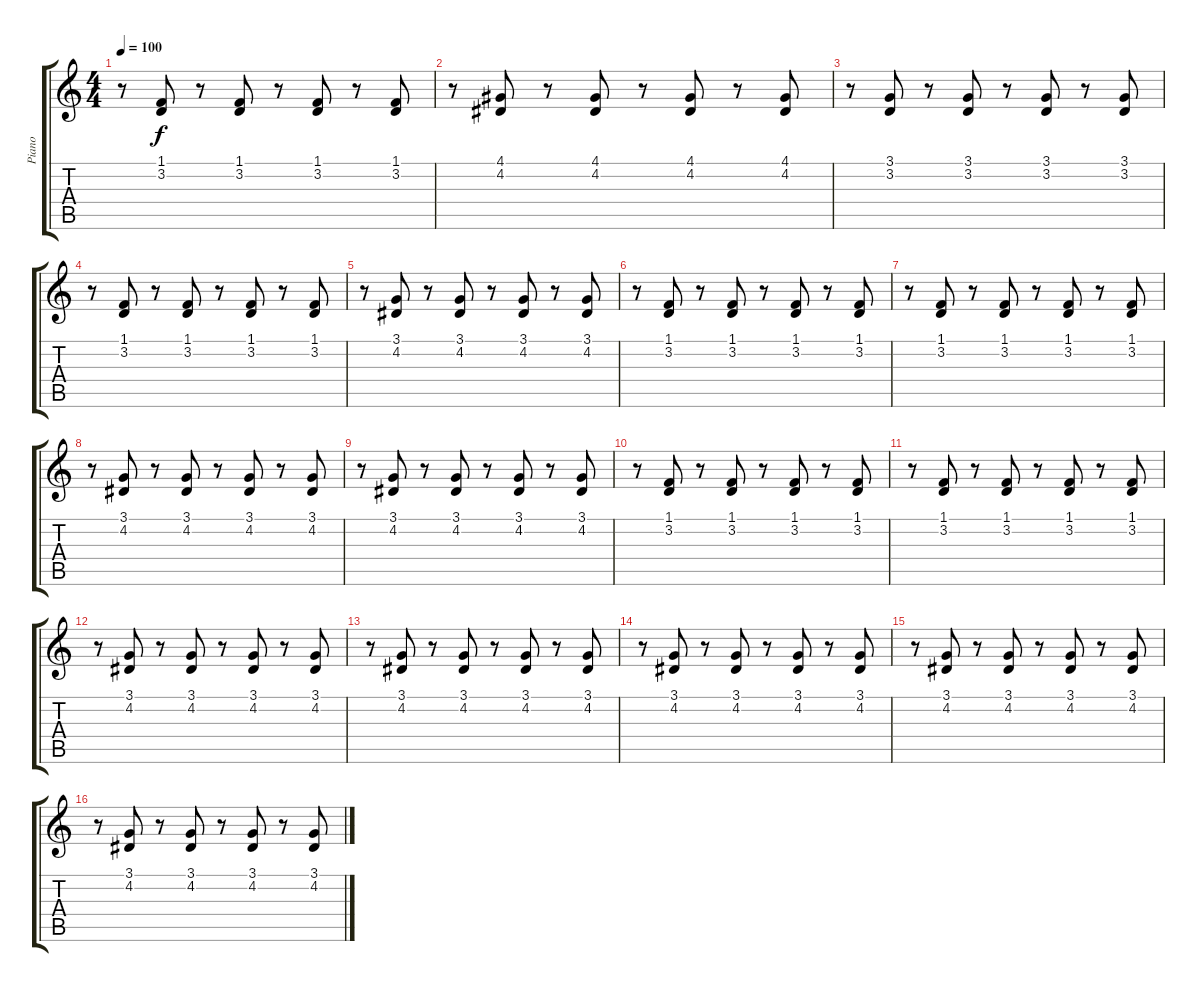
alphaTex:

\track ("Piano" "Piano") {instrument acousticgrandpiano}
\staff {score tabs}
\tuning (E4 B3 G3 D3 A2 E2) {hide}
\ts (4 4)
\tempo 100
\clef g2
\ks c
r.8{dy f} (1.1 3.2).8 r.8 (1.1 3.2).8 r.8 (1.1 3.2).8 r.8 (1.1 3.2).8 |
r.8 (4.1 4.2).8 r.8 (4.1 4.2).8 r.8 (4.1 4.2).8 r.8 (4.1 4.2).8 |
r.8 (3.1 3.2).8 r.8 (3.1 3.2).8 r.8 (3.1 3.2).8 r.8 (3.1 3.2).8 |
r.8 (1.1 3.2).8 r.8 (1.1 3.2).8 r.8 (1.1 3.2).8 r.8 (1.1 3.2).8 |
r.8 (3.1 4.2).8 r.8 (3.1 4.2).8 r.8 (3.1 4.2).8 r.8 (3.1 4.2).8 |
r.8 (1.1 3.2).8 r.8 (1.1 3.2).8 r.8 (1.1 3.2).8 r.8 (1.1 3.2).8 |
r.8 (1.1 3.2).8 r.8 (1.1 3.2).8 r.8 (1.1 3.2).8 r.8 (1.1 3.2).8 |
r.8 (3.1 4.2).8 r.8 (3.1 4.2).8 r.8 (3.1 4.2).8 r.8 (3.1 4.2).8 |
r.8 (3.1 4.2).8 r.8 (3.1 4.2).8 r.8 (3.1 4.2).8 r.8 (3.1 4.2).8 |
r.8 (1.1 3.2).8 r.8 (1.1 3.2).8 r.8 (1.1 3.2).8 r.8 (1.1 3.2).8 |
r.8 (1.1 3.2).8 r.8 (1.1 3.2).8 r.8 (1.1 3.2).8 r.8 (1.1 3.2).8 |
r.8 (3.1 4.2).8 r.8 (3.1 4.2).8 r.8 (3.1 4.2).8 r.8 (3.1 4.2).8 |
r.8 (3.1 4.2).8 r.8 (3.1 4.2).8 r.8 (3.1 4.2).8 r.8 (3.1 4.2).8 |
r.8 (3.1 4.2).8 r.8 (3.1 4.2).8 r.8 (3.1 4.2).8 r.8 (3.1 4.2).8 |
r.8 (3.1 4.2).8 r.8 (3.1 4.2).8 r.8 (3.1 4.2).8 r.8 (3.1 4.2).8 |
r.8 (3.1 4.2).8 r.8 (3.1 4.2).8 r.8 (3.1 4.2).8 r.8 (3.1 4.2).8
